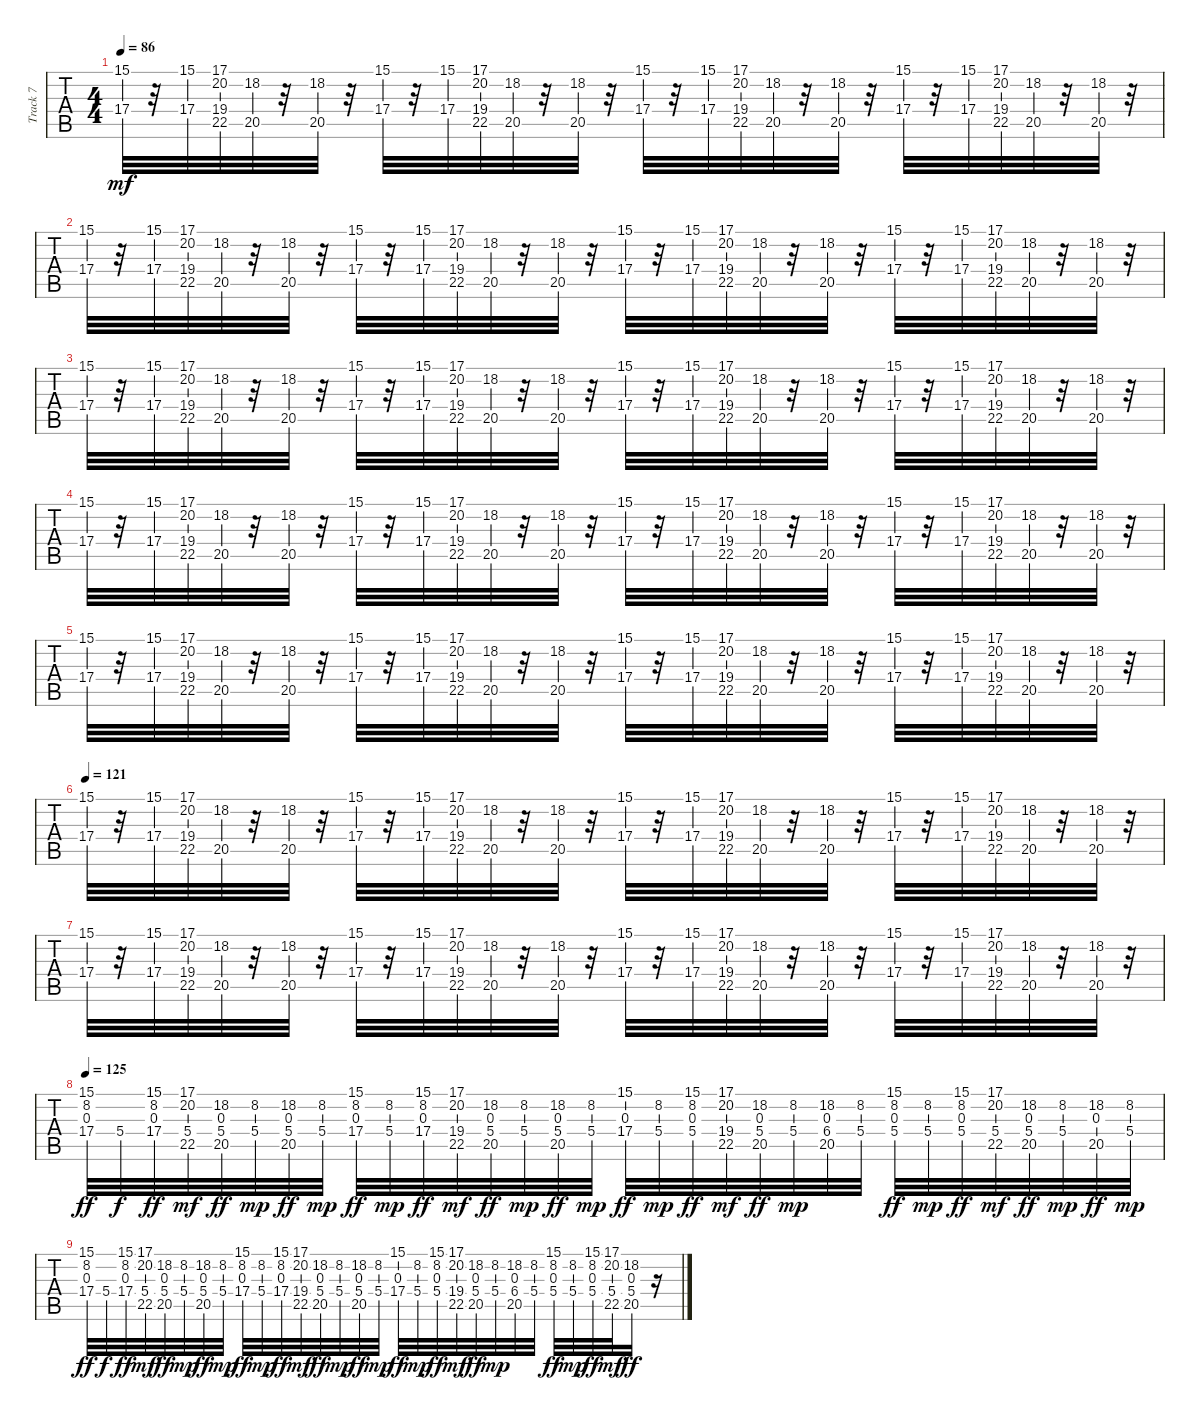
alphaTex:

\track ("Track 7" "Track 7") {instrument accordion}
\staff {tabs}
\tuning (E4 B3 G3 D3 A2 E2) {hide}
\ts (4 4)
\tempo 86
\clef g2
\ks c
(15.1 17.4).32{dy mf} r.32 (15.1 17.4).32 (17.1 20.2 19.4 22.5).32 (18.2 20.5).32 r.32 (18.2 20.5).32 r.32 (15.1 17.4).32 r.32 (15.1 17.4).32 (17.1 20.2 19.4 22.5).32 (18.2 20.5).32 r.32 (18.2 20.5).32 r.32 (15.1 17.4).32 r.32 (15.1 17.4).32 (17.1 20.2 19.4 22.5).32 (18.2 20.5).32 r.32 (18.2 20.5).32 r.32 (15.1 17.4).32 r.32 (15.1 17.4).32 (17.1 20.2 19.4 22.5).32 (18.2 20.5).32 r.32 (18.2 20.5).32 r.32 |
(15.1 17.4).32 r.32 (15.1 17.4).32 (17.1 20.2 19.4 22.5).32 (18.2 20.5).32 r.32 (18.2 20.5).32 r.32 (15.1 17.4).32 r.32 (15.1 17.4).32 (17.1 20.2 19.4 22.5).32 (18.2 20.5).32 r.32 (18.2 20.5).32 r.32 (15.1 17.4).32 r.32 (15.1 17.4).32 (17.1 20.2 19.4 22.5).32 (18.2 20.5).32 r.32 (18.2 20.5).32 r.32 (15.1 17.4).32 r.32 (15.1 17.4).32 (17.1 20.2 19.4 22.5).32 (18.2 20.5).32 r.32 (18.2 20.5).32 r.32 |
(15.1 17.4).32 r.32 (15.1 17.4).32 (17.1 20.2 19.4 22.5).32 (18.2 20.5).32 r.32 (18.2 20.5).32 r.32 (15.1 17.4).32 r.32 (15.1 17.4).32 (17.1 20.2 19.4 22.5).32 (18.2 20.5).32 r.32 (18.2 20.5).32 r.32 (15.1 17.4).32 r.32 (15.1 17.4).32 (17.1 20.2 19.4 22.5).32 (18.2 20.5).32 r.32 (18.2 20.5).32 r.32 (15.1 17.4).32 r.32 (15.1 17.4).32 (17.1 20.2 19.4 22.5).32 (18.2 20.5).32 r.32 (18.2 20.5).32 r.32 |
(15.1 17.4).32 r.32 (15.1 17.4).32 (17.1 20.2 19.4 22.5).32 (18.2 20.5).32 r.32 (18.2 20.5).32 r.32 (15.1 17.4).32 r.32 (15.1 17.4).32 (17.1 20.2 19.4 22.5).32 (18.2 20.5).32 r.32 (18.2 20.5).32 r.32 (15.1 17.4).32 r.32 (15.1 17.4).32 (17.1 20.2 19.4 22.5).32 (18.2 20.5).32 r.32 (18.2 20.5).32 r.32 (15.1 17.4).32 r.32 (15.1 17.4).32 (17.1 20.2 19.4 22.5).32 (18.2 20.5).32 r.32 (18.2 20.5).32 r.32 |
(15.1 17.4).32 r.32 (15.1 17.4).32 (17.1 20.2 19.4 22.5).32 (18.2 20.5).32 r.32 (18.2 20.5).32 r.32 (15.1 17.4).32 r.32 (15.1 17.4).32 (17.1 20.2 19.4 22.5).32 (18.2 20.5).32 r.32 (18.2 20.5).32 r.32 (15.1 17.4).32 r.32 (15.1 17.4).32 (17.1 20.2 19.4 22.5).32 (18.2 20.5).32 r.32 (18.2 20.5).32 r.32 (15.1 17.4).32 r.32 (15.1 17.4).32 (17.1 20.2 19.4 22.5).32 (18.2 20.5).32 r.32 (18.2 20.5).32 r.32 |
\tempo 121
(15.1 17.4).32 r.32 (15.1 17.4).32 (17.1 20.2 19.4 22.5).32 (18.2 20.5).32 r.32 (18.2 20.5).32 r.32 (15.1 17.4).32 r.32 (15.1 17.4).32 (17.1 20.2 19.4 22.5).32 (18.2 20.5).32 r.32 (18.2 20.5).32 r.32 (15.1 17.4).32 r.32 (15.1 17.4).32 (17.1 20.2 19.4 22.5).32 (18.2 20.5).32 r.32 (18.2 20.5).32 r.32 (15.1 17.4).32 r.32 (15.1 17.4).32 (17.1 20.2 19.4 22.5).32 (18.2 20.5).32 r.32 (18.2 20.5).32 r.32 |
(15.1 17.4).32 r.32 (15.1 17.4).32 (17.1 20.2 19.4 22.5).32 (18.2 20.5).32 r.32 (18.2 20.5).32 r.32 (15.1 17.4).32 r.32 (15.1 17.4).32 (17.1 20.2 19.4 22.5).32 (18.2 20.5).32 r.32 (18.2 20.5).32 r.32 (15.1 17.4).32 r.32 (15.1 17.4).32 (17.1 20.2 19.4 22.5).32 (18.2 20.5).32 r.32 (18.2 20.5).32 r.32 (15.1 17.4).32 r.32 (15.1 17.4).32 (17.1 20.2 19.4 22.5).32 (18.2 20.5).32 r.32 (18.2 20.5).32 r.32 |
\tempo 125
(15.1 8.2 0.3 17.4).32{dy ff} 5.4.32{dy f} (15.1 8.2 0.3 17.4).32{dy ff} (17.1 20.2 5.4 22.5).32{dy mf} (18.2 0.3 5.4 20.5).32{dy ff} (8.2 5.4).32{dy mp} (18.2 0.3 5.4 20.5).32{dy ff} (8.2 5.4).32{dy mp} (15.1 8.2 0.3 17.4).32{dy ff} (8.2 5.4).32{dy mp} (15.1 8.2 0.3 17.4).32{dy ff} (17.1 20.2 19.4 22.5).32{dy mf} (18.2 0.3 5.4 20.5).32{dy ff} (8.2 5.4).32{dy mp} (18.2 0.3 5.4 20.5).32{dy ff} (8.2 5.4).32{dy mp} (15.1 0.3 17.4).32{dy ff} (8.2 5.4).32{dy mp} (15.1 8.2 0.3 5.4).32{dy ff} (17.1 20.2 19.4 22.5).32{dy mf} (18.2 0.3 5.4 20.5).32{dy ff} (8.2 5.4).32{dy mp} (18.2 0.3 6.4 20.5).32 (8.2 5.4).32 (15.1 8.2 0.3 5.4).32{dy ff} (8.2 5.4).32{dy mp} (15.1 8.2 0.3 5.4).32{dy ff} (17.1 20.2 5.4 22.5).32{dy mf} (18.2 0.3 5.4 20.5).32{dy ff} (8.2 5.4).32{dy mp} (18.2 0.3 20.5).32{dy ff} (8.2 5.4).32{dy mp} |
(15.1 8.2 0.3 17.4).32{dy ff} 5.4.32{dy f} (15.1 8.2 0.3 17.4).32{dy ff} (17.1 20.2 5.4 22.5).32{dy mf} (18.2 0.3 5.4 20.5).32{dy ff} (8.2 5.4).32{dy mp} (18.2 0.3 5.4 20.5).32{dy ff} (8.2 5.4).32{dy mp} (15.1 8.2 0.3 17.4).32{dy ff} (8.2 5.4).32{dy mp} (15.1 8.2 0.3 17.4).32{dy ff} (17.1 20.2 19.4 22.5).32{dy mf} (18.2 0.3 5.4 20.5).32{dy ff} (8.2 5.4).32{dy mp} (18.2 0.3 5.4 20.5).32{dy ff} (8.2 5.4).32{dy mp} (15.1 0.3 17.4).32{dy ff} (8.2 5.4).32{dy mp} (15.1 8.2 0.3 5.4).32{dy ff} (17.1 20.2 19.4 22.5).32{dy mf} (18.2 0.3 5.4 20.5).32{dy ff} (8.2 5.4).32{dy mp} (18.2 0.3 6.4 20.5).32 (8.2 5.4).32 (15.1 8.2 0.3 5.4).32{dy ff} (8.2 5.4).32{dy mp} (15.1 8.2 0.3 5.4).32{dy ff} (17.1 20.2 5.4 22.5).32{dy mf} (18.2 0.3 5.4 20.5).16{dy ff} r.16
